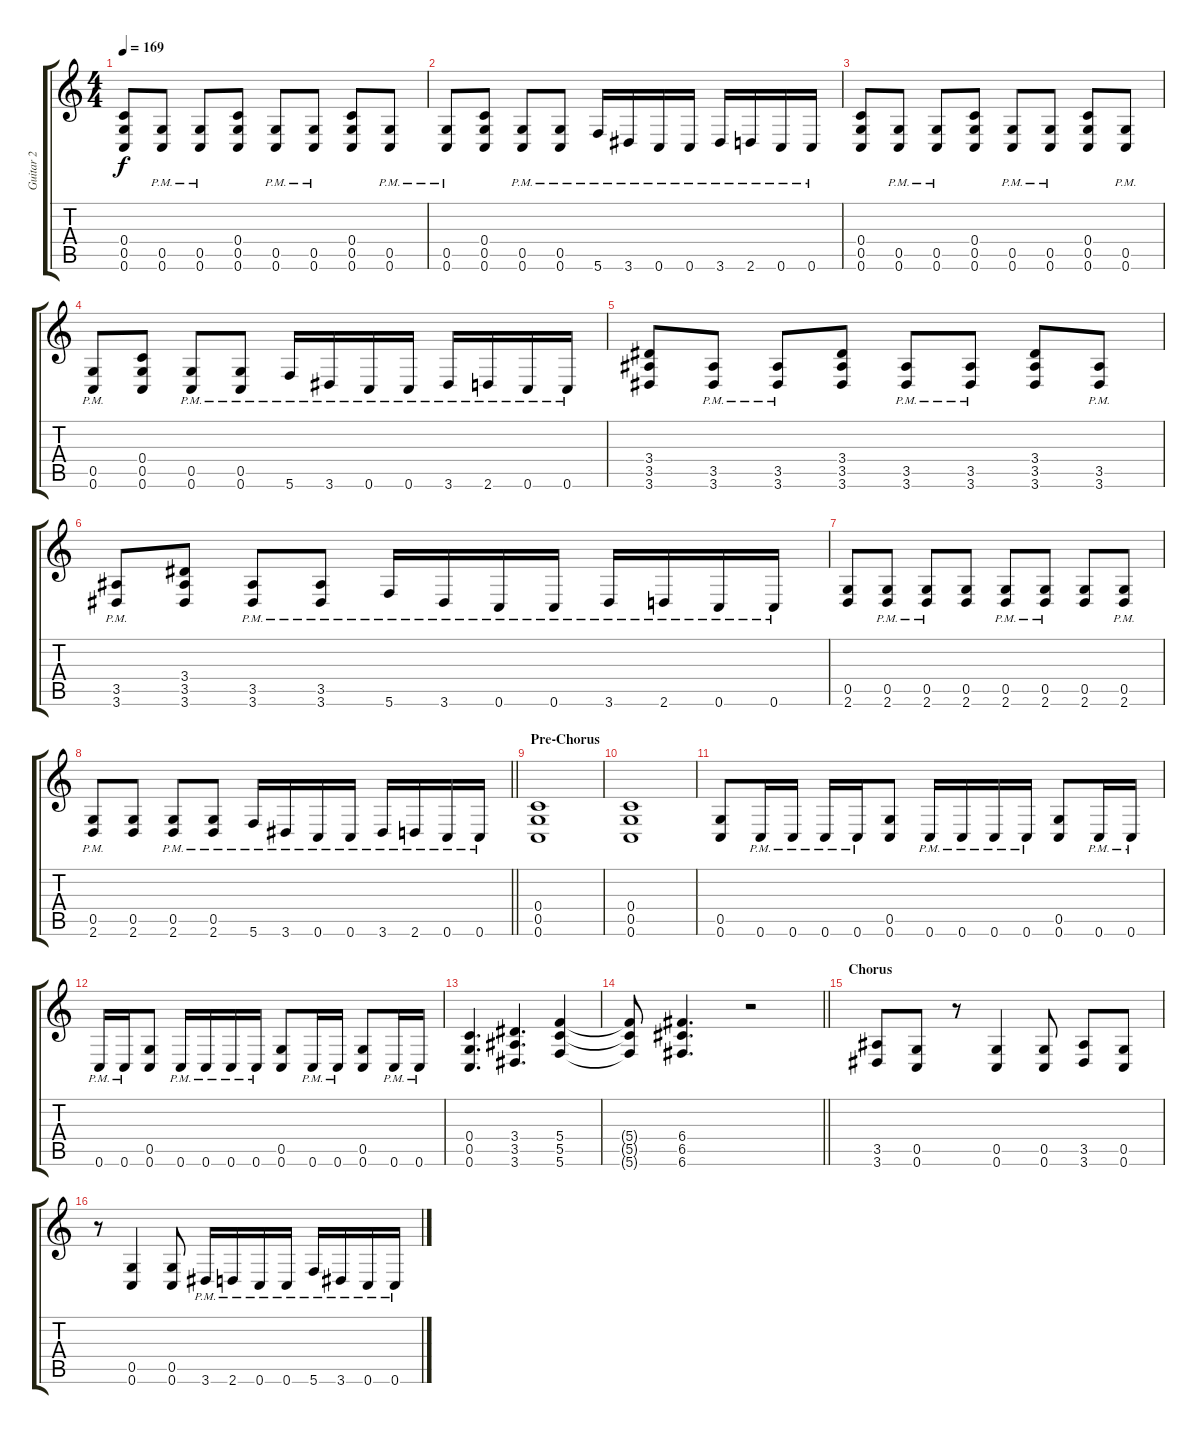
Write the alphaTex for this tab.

\track ("Guitar 2" "Guitar 2") {instrument distortionguitar}
\staff {score tabs}
\tuning (D4 A3 F3 C3 G2 C2) {hide}
\ts (4 4)
\tempo 169
\clef g2
\ks c
(0.4 0.5 0.6).8{dy f} (0.5{pm} 0.6{pm}).8 (0.5{pm} 0.6{pm}).8 (0.4 0.5 0.6).8 (0.5{pm} 0.6{pm}).8 (0.5{pm} 0.6{pm}).8 (0.4 0.5 0.6).8 (0.5{pm} 0.6{pm}).8 |
(0.5{pm} 0.6{pm}).8 (0.4 0.5 0.6).8 (0.5{pm} 0.6{pm}).8 (0.5{pm} 0.6{pm}).8 5.6{pm}.16 3.6{pm}.16 0.6{pm}.16 0.6{pm}.16 3.6{pm}.16 2.6{pm}.16 0.6{pm}.16 0.6{pm}.16 |
(0.4 0.5 0.6).8 (0.5{pm} 0.6{pm}).8 (0.5{pm} 0.6{pm}).8 (0.4 0.5 0.6).8 (0.5{pm} 0.6{pm}).8 (0.5{pm} 0.6{pm}).8 (0.4 0.5 0.6).8 (0.5{pm} 0.6{pm}).8 |
(0.5{pm} 0.6{pm}).8 (0.4 0.5 0.6).8 (0.5{pm} 0.6{pm}).8 (0.5{pm} 0.6{pm}).8 5.6{pm}.16 3.6{pm}.16 0.6{pm}.16 0.6{pm}.16 3.6{pm}.16 2.6{pm}.16 0.6{pm}.16 0.6{pm}.16 |
(3.4 3.5 3.6).8 (3.5{pm} 3.6{pm}).8 (3.5{pm} 3.6{pm}).8 (3.4 3.5 3.6).8 (3.5{pm} 3.6{pm}).8 (3.5{pm} 3.6{pm}).8 (3.4 3.5 3.6).8 (3.5{pm} 3.6{pm}).8 |
(3.5{pm} 3.6{pm}).8 (3.4 3.5 3.6).8 (3.5{pm} 3.6{pm}).8 (3.5{pm} 3.6{pm}).8 5.6{pm}.16 3.6{pm}.16 0.6{pm}.16 0.6{pm}.16 3.6{pm}.16 2.6{pm}.16 0.6{pm}.16 0.6{pm}.16 |
(0.5 2.6).8 (0.5{pm} 2.6{pm}).8 (0.5{pm} 2.6{pm}).8 (0.5 2.6).8 (0.5{pm} 2.6{pm}).8 (0.5{pm} 2.6{pm}).8 (0.5 2.6).8 (0.5{pm} 2.6{pm}).8 |
\barLineRight lightlight
(0.5{pm} 2.6{pm}).8 (0.5 2.6).8 (0.5{pm} 2.6{pm}).8 (0.5{pm} 2.6{pm}).8 5.6{pm}.16 3.6{pm}.16 0.6{pm}.16 0.6{pm}.16 3.6{pm}.16 2.6{pm}.16 0.6{pm}.16 0.6{pm}.16 |
\section ("" "Pre-Chorus")
(0.4 0.5 0.6).1 |
(0.4 0.5 0.6).1 |
(0.5 0.6).8 0.6{pm}.16 0.6{pm}.16 0.6{pm}.16 0.6{pm}.16 (0.5 0.6).8 0.6{pm}.16 0.6{pm}.16 0.6{pm}.16 0.6{pm}.16 (0.5 0.6).8 0.6{pm}.16 0.6{pm}.16 |
0.6{pm}.16 0.6{pm}.16 (0.5 0.6).8 0.6{pm}.16 0.6{pm}.16 0.6{pm}.16 0.6{pm}.16 (0.5 0.6).8 0.6{pm}.16 0.6{pm}.16 (0.5 0.6).8 0.6{pm}.16 0.6{pm}.16 |
(0.4 0.5 0.6).4{d} (3.4 3.5 3.6).4{d} (5.4 5.5 5.6).4 |
\barLineRight lightlight
(5.4{t} 5.5{t} 5.6{t}).8 (6.4 6.5 6.6).4{d} r.2 |
\section ("" "Chorus")
(3.5 3.6).8 (0.5 0.6).8 r.8 (0.5 0.6).4 (0.5 0.6).8 (3.5 3.6).8 (0.5 0.6).8 |
r.8 (0.5 0.6).4 (0.5 0.6).8 3.6{pm}.16 2.6{pm}.16 0.6{pm}.16 0.6{pm}.16 5.6{pm}.16 3.6{pm}.16 0.6{pm}.16 0.6{pm}.16
